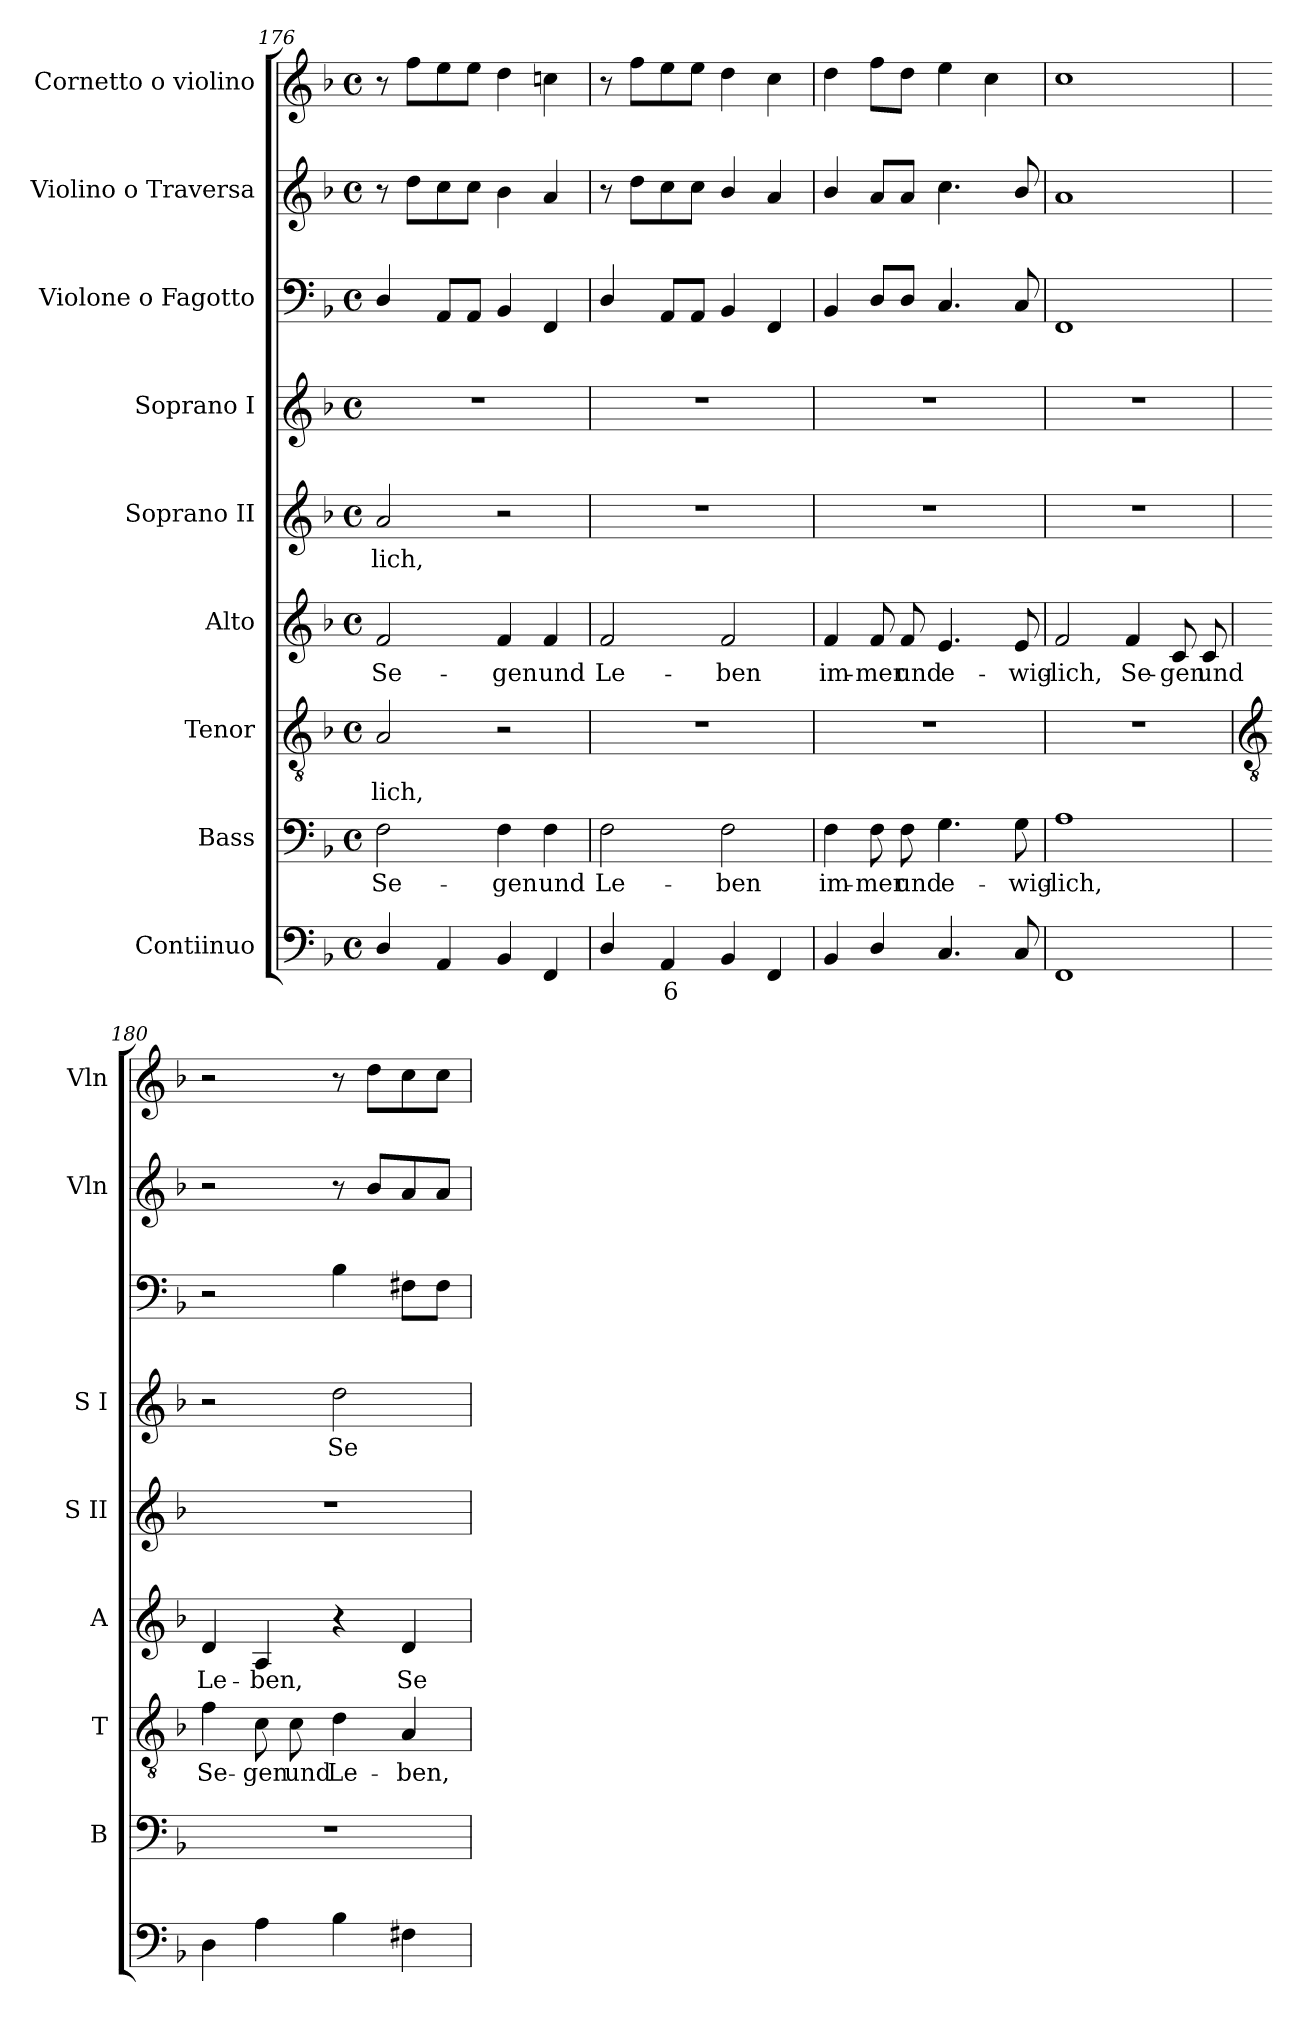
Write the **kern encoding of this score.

**kern	**text	**kern	**text	**kern	**text	**kern	**text	**kern	**text	**kern	**text	**kern	**kern	**kern
*part9	*part9	*part8	*part8	*part7	*part7	*part6	*part6	*part5	*part5	*part4	*part4	*part3	*part2	*part1
*staff9	*staff9	*staff8	*staff8	*staff7	*staff7	*staff6	*staff6	*staff5	*staff5	*staff4	*staff4	*staff3	*staff2	*staff1
*I"Contiinuo	*	*I"Bass	*	*I"Tenor	*	*I"Alto	*	*I"Soprano II	*	*I"Soprano I	*	*I"Violone o Fagotto	*I"Violino o Traversa	*I"Cornetto o violino
*	*	*I'B	*	*I'T	*	*I'A	*	*I'S II	*	*I'S I	*	*	*I'Vln	*I'Vln
*clefF4	*	*clefF4	*	*clefGv2	*	*clefG2	*	*clefG2	*	*clefG2	*	*clefF4	*clefG2	*clefG2
*k[b-]	*	*k[b-]	*	*k[b-]	*	*k[b-]	*	*k[b-]	*	*k[b-]	*	*k[b-]	*k[b-]	*k[b-]
*F:	*	*F:	*	*F:	*	*F:	*	*F:	*	*F:	*	*F:	*F:	*F:
*M4/4	*	*M4/4	*	*M4/4	*	*M4/4	*	*M4/4	*	*M4/4	*	*M4/4	*M4/4	*M4/4
*met(c)	*	*met(c)	*	*met(c)	*	*met(c)	*	*met(c)	*	*met(c)	*	*met(c)	*met(c)	*met(c)
=176	=176	=176	=176	=176	=176	=176	=176	=176	=176	=176	=176	=176	=176	=176
!	!	!	!LO:LY:b	!	!LO:LY:b	!	!LO:LY:b	!	!LO:LY:b	!	!	!	!	!
4D/	.	2F	Se-	2A	-lich,	2f	Se-	2a	-lich,	1r	.	4D/	8r	8r
.	.	.	.	.	.	.	.	.	.	.	.	.	8ddL	8ffL
4AA	.	.	.	.	.	.	.	.	.	.	.	8AAL	8cc	8ee
.	.	.	.	.	.	.	.	.	.	.	.	8AAJ	8ccJ	8eeJ
!	!	!	!LO:LY:b	!	!	!	!LO:LY:b	!	!	!	!	!	!	!
4BB-	.	4F	-gen	2r	.	4f	-gen	2r	.	.	.	4BB-	4b-	4dd
!	!	!	!LO:LY:b	!	!	!	!LO:LY:b	!	!	!	!	!	!	!
4FF	.	4F	und	.	.	4f	und	.	.	.	.	4FF	4a	4ccn
=177	=177	=177	=177	=177	=177	=177	=177	=177	=177	=177	=177	=177	=177	=177
!	!	!	!LO:LY:b	!	!	!	!LO:LY:b	!	!	!	!	!	!	!
4D/	.	2F	Le-	1r	.	2f	Le-	1r	.	1r	.	4D/	8r	8r
.	.	.	.	.	.	.	.	.	.	.	.	.	8ddL	8ffL
!	!LO:LY:b	!	!	!	!	!	!	!	!	!	!	!	!	!
4AA	6	.	.	.	.	.	.	.	.	.	.	8AAL	8cc	8ee
.	.	.	.	.	.	.	.	.	.	.	.	8AAJ	8ccJ	8eeJ
!	!	!	!LO:LY:b	!	!	!	!LO:LY:b	!	!	!	!	!	!	!
4BB-	.	2F	-ben	.	.	2f	-ben	.	.	.	.	4BB-	4b-/	4dd
4FF	.	.	.	.	.	.	.	.	.	.	.	4FF	4a	4cc
=178	=178	=178	=178	=178	=178	=178	=178	=178	=178	=178	=178	=178	=178	=178
!	!	!	!LO:LY:b	!	!	!	!LO:LY:b	!	!	!	!	!	!	!
4BB-	.	4F	im-	1r	.	4f	im-	1r	.	1r	.	4BB-	4b-/	4dd
!	!	!	!LO:LY:b	!	!	!	!LO:LY:b	!	!	!	!	!	!	!
4D/	.	8F	-mer	.	.	8f	-mer	.	.	.	.	8D/L	8aL	8ffL
!	!	!	!LO:LY:b	!	!	!	!LO:LY:b	!	!	!	!	!	!	!
.	.	8F	und	.	.	8f	und	.	.	.	.	8D/J	8aJ	8ddJ
!	!	!	!LO:LY:b	!	!	!	!LO:LY:b	!	!	!	!	!	!	!
4.C	.	4.G	e-	.	.	4.e	e-	.	.	.	.	4.C	4.cc	4ee
.	.	.	.	.	.	.	.	.	.	.	.	.	.	4cc
!	!	!	!LO:LY:b	!	!	!	!LO:LY:b	!	!	!	!	!	!	!
8C	.	8G	-wig-	.	.	8e	-wig-	.	.	.	.	8C	8b-/	.
=179	=179	=179	=179	=179	=179	=179	=179	=179	=179	=179	=179	=179	=179	=179
!	!	!	!LO:LY:b	!	!	!	!LO:LY:b	!	!	!	!	!	!	!
1FF	.	1A	-lich,	1r	.	2f	-lich,	1r	.	1r	.	1FF	1a	1cc
!	!	!	!	!	!	!	!LO:LY:b	!	!	!	!	!	!	!
.	.	.	.	.	.	4f	Se-	.	.	.	.	.	.	.
!	!	!	!	!	!	!	!LO:LY:b	!	!	!	!	!	!	!
.	.	.	.	.	.	8c	-gen	.	.	.	.	.	.	.
!	!	!	!	!	!	!	!LO:LY:b	!	!	!	!	!	!	!
.	.	.	.	.	.	8c	und	.	.	.	.	.	.	.
!!LO:LB:g=z
=180	=180	=180	=180	=180	=180	=180	=180	=180	=180	=180	=180	=180	=180	=180
*	*	*	*	*clefGv2	*	*	*	*	*	*	*	*	*	*
!	!	!	!	!	!LO:LY:b	!	!LO:LY:b	!	!	!	!	!	!	!
4D	.	1r	.	4f	Se-	4d	Le-	1r	.	2r	.	2r	2r	2r
!	!	!	!	!	!LO:LY:b	!	!LO:LY:b	!	!	!	!	!	!	!
4A	.	.	.	8c	-gen	4A	-ben,	.	.	.	.	.	.	.
!	!	!	!	!	!LO:LY:b	!	!	!	!	!	!	!	!	!
.	.	.	.	8c	und	.	.	.	.	.	.	.	.	.
!	!	!	!	!	!LO:LY:b	!	!	!	!	!	!LO:LY:b	!	!	!
4B-	.	.	.	4d	Le-	4r	.	.	.	2dd	Se-	4B-	8r	8r
.	.	.	.	.	.	.	.	.	.	.	.	.	8b-L	8ddL
!	!	!	!	!	!LO:LY:b	!	!LO:LY:b	!	!	!	!	!	!	!
4F#X	.	.	.	4A	-ben,	4d	Se-	.	.	.	.	8F#XL	8a	8cc
.	.	.	.	.	.	.	.	.	.	.	.	8F#J	8aJ	8ccJ
=	=	=	=	=	=	=	=	=	=	=	=	=	=	=
*-	*-	*-	*-	*-	*-	*-	*-	*-	*-	*-	*-	*-	*-	*-
